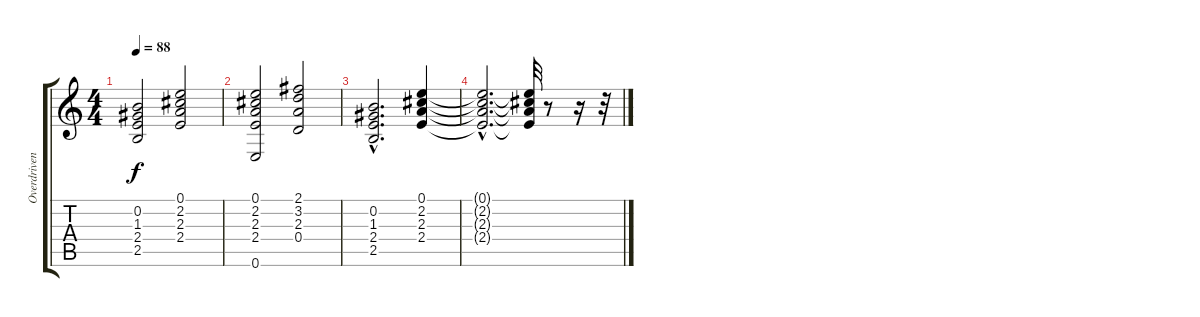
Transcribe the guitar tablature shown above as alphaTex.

\track ("Overdriven" "Overdriven") {instrument overdrivenguitar}
\staff {score tabs}
\tuning (E4 B3 G3 D3 A2 E2) {hide}
\ts (4 4)
\tempo 88
\clef g2
\ks c
(0.2 1.3 2.4 2.5).2{dy f} (0.1 2.2 2.3 2.4).2 |
(0.1 2.2 2.3 2.4 0.6).2 (2.1 3.2 2.3 0.4).2 |
(0.2{hac} 1.3{hac} 2.4{hac} 2.5{hac}).2{d} (0.1 2.2 2.3 2.4).4 |
(0.1{hac t} 2.2{hac t} 2.3{hac t} 2.4{hac t}).2{d} (0.1{t} 2.2{t} 2.3{t} 2.4{t}).32 r.8 r.16 r.32
